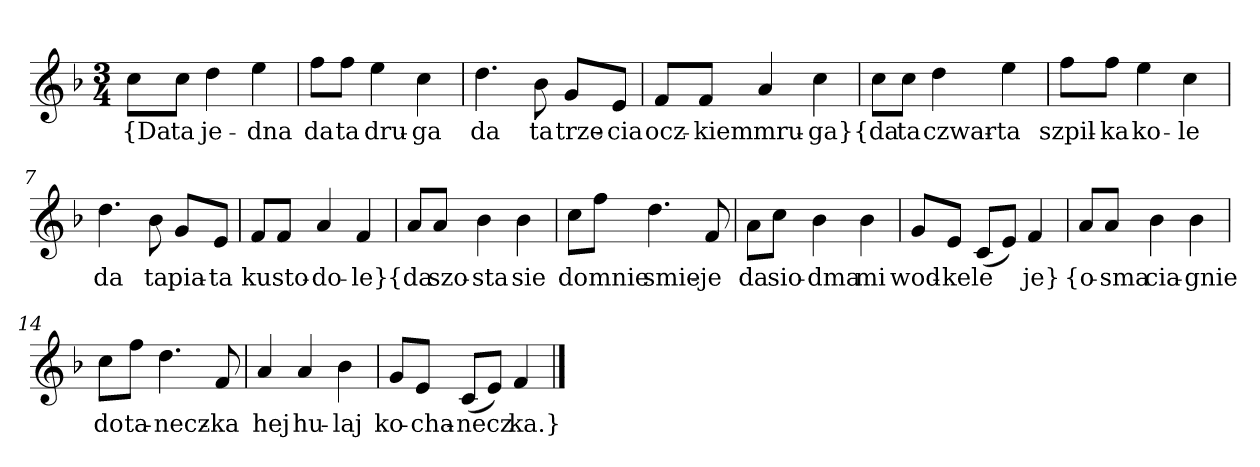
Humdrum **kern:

**kern	**text
*part1	*part1
*staff1	*staff1
*clefG2	*
*k[b-]	*
*F:	*
*M3/4	*
=	=
8cc\L	{Da
8cc\J	ta
4dd	je-
4ee	-dna
=2	=2
8ff\L	da
8ff\J	ta
4ee	dru-
4cc	-ga
=3	=3
4.dd	da
8b-	ta
8g/L	trze-
8e/J	-cia
=4	=4
8f/L	ocz-
8f/J	-kiem
4a	mru-
4cc	-ga}
=5y	=5y
8cc\L	{da
8cc\J	ta
4dd	czwar-
4ee	-ta
=6	=6
8ff\L	szpil-
8ff\J	-ka
4ee	ko-
4cc	-le
=7	=7
4.dd	da
8b-	ta
8g/L	pia-
8e/J	-ta
=8	=8
8f/L	ku
8f/J	sto-
4a	-do-
4f	-le}
=9y	=9y
8a/L	{da
8a/J	szo-
4b-	-sta
4b-	sie
=10	=10
8cc\L	do
8ff\J	mnie
4.dd	smie-
8f	-je
=11	=11
8a\L	da
8cc\J	sio-
4b-	-dma
4b-	mi
=12	=12
8g/L	wod-
8e/J	-ke
(8c/L	le
8e/J)	--
4f	-je}
=13y	=13y
8a/L	{o-
8a/J	-sma
4b-	cia-
4b-	-gnie
=14	=14
8cc\L	do
8ff\J	ta-
4.dd	-necz-
8f	-ka
=15	=15
4a	hej
4a	hu-
4b-	-laj
=16	=16
8g/L	ko-
8e/J	-cha-
(8c/L	-necz
8e/J)	--
4f	-ka.}
==	==
*-	*-
